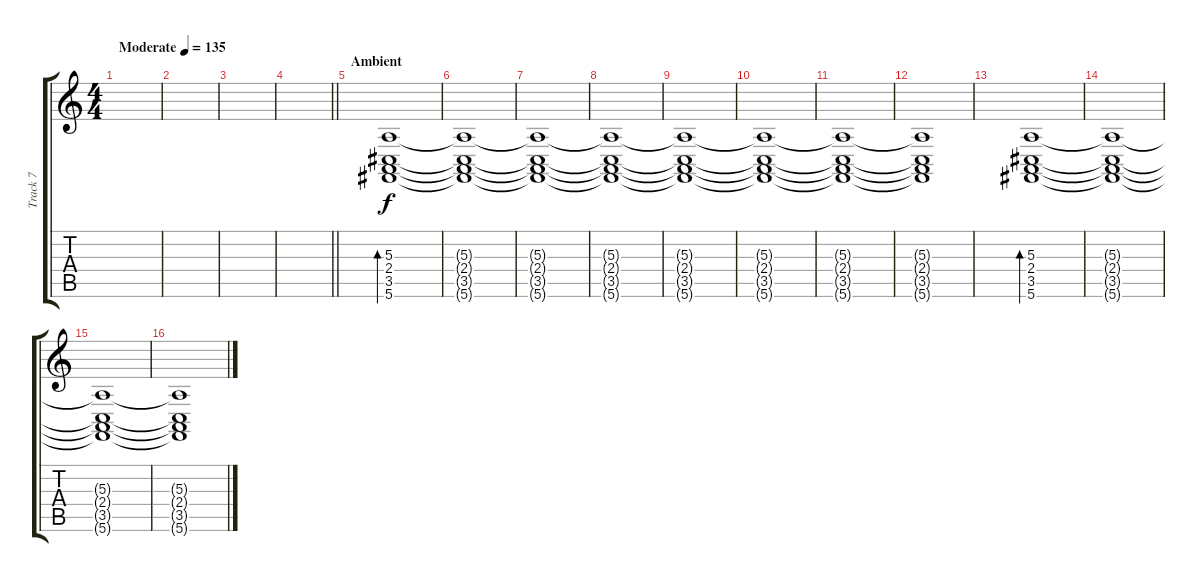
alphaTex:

\track ("Track 7" "Track 7") {instrument tremolostrings}
\staff {score tabs}
\tuning (Db4 Ab3 E3 B2 Gb2 Db2) {hide}
\ts (4 4)
\tempo (135 "Moderate")
\clef g2
\ks c
|
|
|
\barLineRight lightlight
|
\section ("" "Ambient")
(5.3 2.4 3.5 5.6).1{bd 480} |
(5.3{t} 2.4{t} 3.5{t} 5.6{t}).1 |
(5.3{t} 2.4{t} 3.5{t} 5.6{t}).1 |
(5.3{t} 2.4{t} 3.5{t} 5.6{t}).1 |
(5.3{t} 2.4{t} 3.5{t} 5.6{t}).1 |
(5.3{t} 2.4{t} 3.5{t} 5.6{t}).1 |
(5.3{t} 2.4{t} 3.5{t} 5.6{t}).1 |
(5.3{t} 2.4{t} 3.5{t} 5.6{t}).1 |
(5.3 2.4 3.5 5.6).1{bd 480} |
(5.3{t} 2.4{t} 3.5{t} 5.6{t}).1 |
(5.3{t} 2.4{t} 3.5{t} 5.6{t}).1 |
(5.3{t} 2.4{t} 3.5{t} 5.6{t}).1
